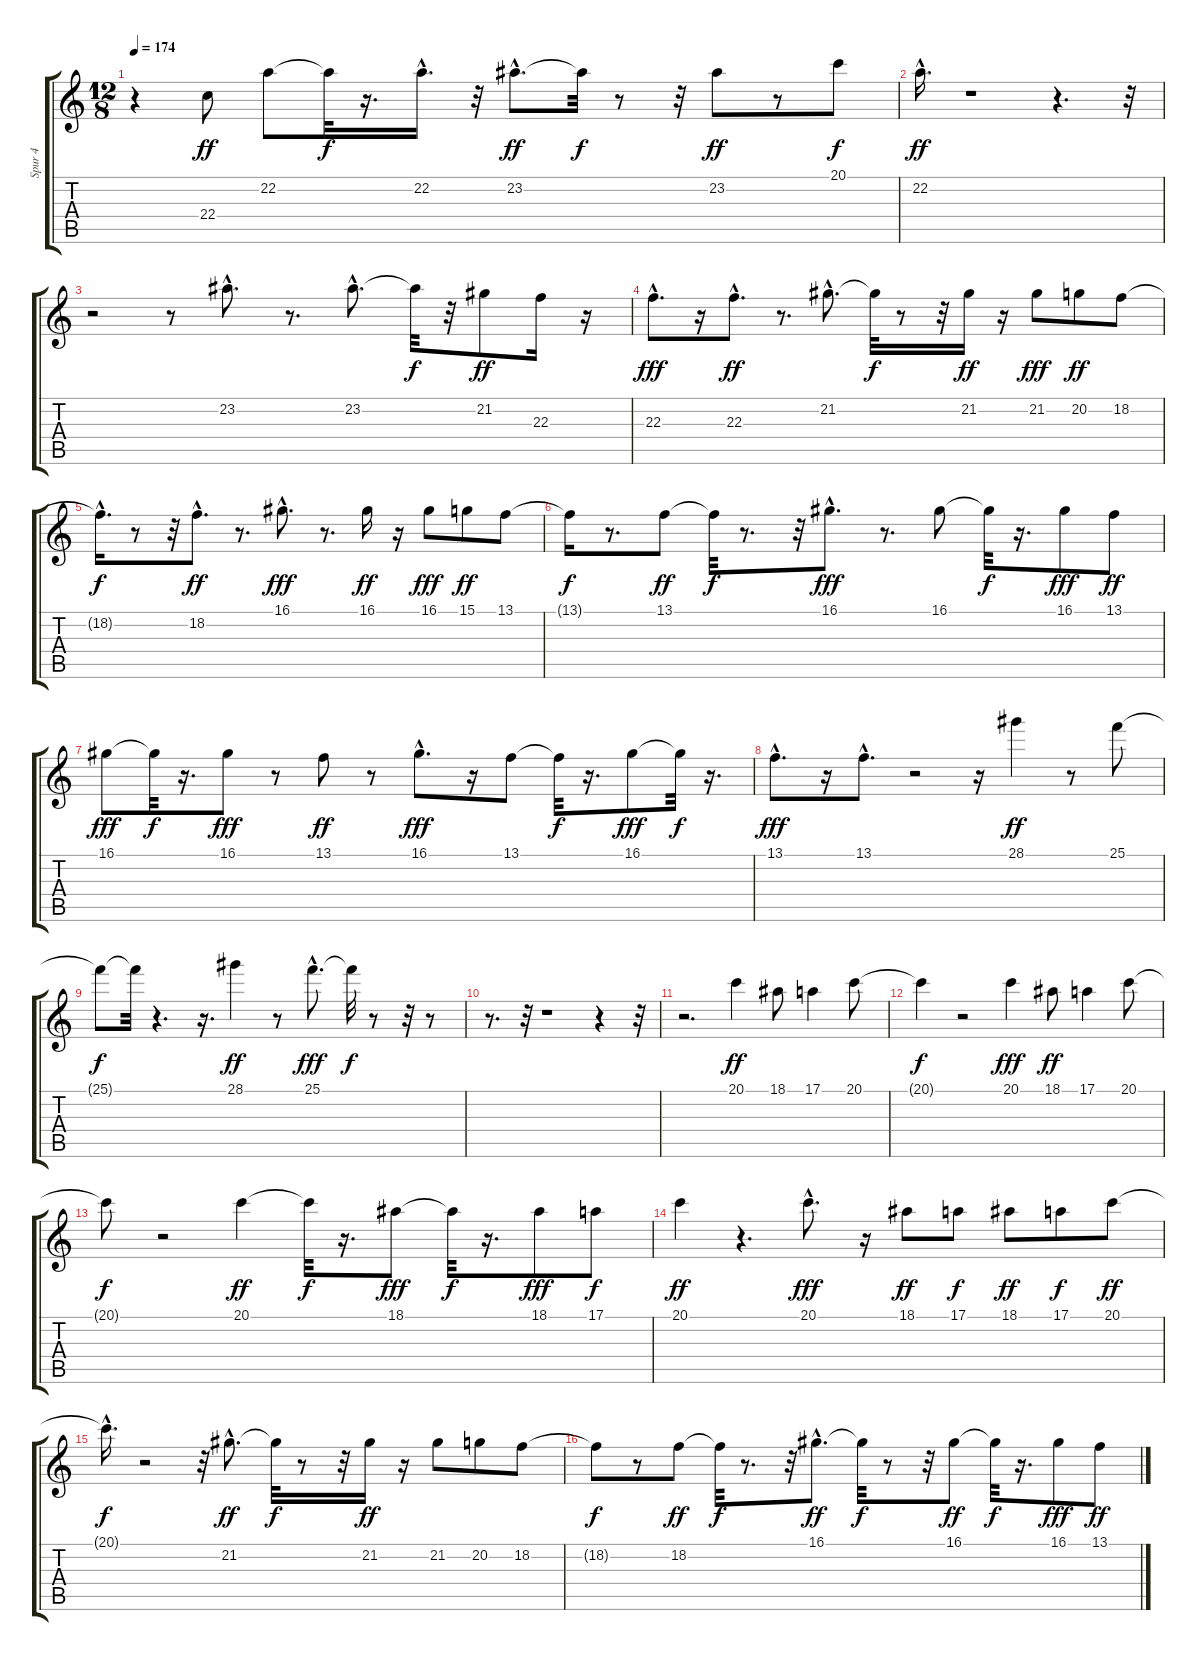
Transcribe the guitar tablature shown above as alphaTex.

\track ("Spur 4" "Spur 4") {instrument lead3calliope}
\staff {score tabs}
\tuning (E4 B3 G3 D3 A2 E2) {hide}
\ts (12 8)
\tempo 174
\clef g2
\ks c
r.4{dy ff} 22.4.8 22.2.8 22.2{t}.32{dy f} r.16{d} 22.2{hac}.16{d} r.32 23.2{hac}.8{d dy ff} 23.2{t}.32{dy f} r.8 r.32 23.2.8{dy ff} r.8 20.1.8{dy f} |
22.2{hac}.16{d dy ff} r.1 r.4{d} r.32 |
r.2 r.8 23.2{hac}.8{d} r.8{d} 23.2{hac}.8{d} 23.2{t}.32{dy f} r.32 21.2.8{dy ff} 22.3.16 r.16 |
22.3{hac}.8{d dy fff} r.16 22.3{hac}.8{d dy ff} r.8{d} 21.2{hac}.8{d} 21.2{t}.32{dy f} r.8 r.32 21.2.16{dy ff} r.16 21.2.8{dy fff} 20.2.8{dy ff} 18.2.8 |
18.2{hac t}.16{d dy f} r.8 r.32 18.2{hac}.8{d dy ff} r.8{d} 16.1{hac}.8{d dy fff} r.8{d} 16.1.16{dy ff} r.16 16.1.8{dy fff} 15.1.8{dy ff} 13.1.8 |
13.1{t}.16{dy f} r.8{d} 13.1.8{dy ff} 13.1{t}.32{dy f} r.8{d} r.32 16.1{hac}.8{d dy fff} r.8{d} 16.1.8 16.1{t}.32{dy f} r.16{d} 16.1.8{dy fff} 13.1.8{dy ff} |
16.1.8{dy fff} 16.1{t}.32{dy f} r.16{d} 16.1.8{dy fff} r.8 13.1.8{dy ff} r.8 16.1{hac}.8{d dy fff} r.16 13.1.8 13.1{t}.32{dy f} r.16{d} 16.1.8{dy fff} 16.1{t}.32{dy f} r.16{d} |
13.1{hac}.8{d dy fff} r.16 13.1{hac}.8{d} r.2 r.16 28.1.4{dy ff} r.8 25.1.8 |
25.1{t}.8{dy f} 25.1{t}.32 r.4{d} r.16{d} 28.1.4{dy ff} r.8 25.1{hac}.8{d dy fff} 25.1{t}.32{dy f} r.8 r.32 r.8 |
r.8{d} r.32 r.1 r.4 r.32 |
r.2{d} 20.1.4{dy ff} 18.1.8 17.1.4 20.1.8 |
20.1{t}.4{dy f} r.2 20.1.4{dy fff} 18.1.8{dy ff} 17.1.4 20.1.8 |
20.1{t}.8{dy f} r.2 20.1.4{dy ff} 20.1{t}.32{dy f} r.16{d} 18.1.8{dy fff} 18.1{t}.32{dy f} r.16{d} 18.1.8{dy fff} 17.1.8{dy f} |
20.1.4{dy ff} r.4{d} 20.1{hac}.8{d dy fff} r.16 18.1.8{dy ff} 17.1.8{dy f} 18.1.8{dy ff} 17.1.8{dy f} 20.1.8{dy ff} |
20.1{hac t}.16{d dy f} r.2 r.32 21.2{hac}.8{d dy ff} 21.2{t}.32{dy f} r.8 r.32 21.2.16{dy ff} r.16 21.2.8 20.2.8 18.2.8 |
18.2{t}.8{dy f} r.8 18.2.8{dy ff} 18.2{t}.32{dy f} r.8{d} r.32 16.1{hac}.8{d dy ff} 16.1{t}.32{dy f} r.8 r.32 16.1.8{dy ff} 16.1{t}.32{dy f} r.16{d} 16.1.8{dy fff} 13.1.8{dy ff}
